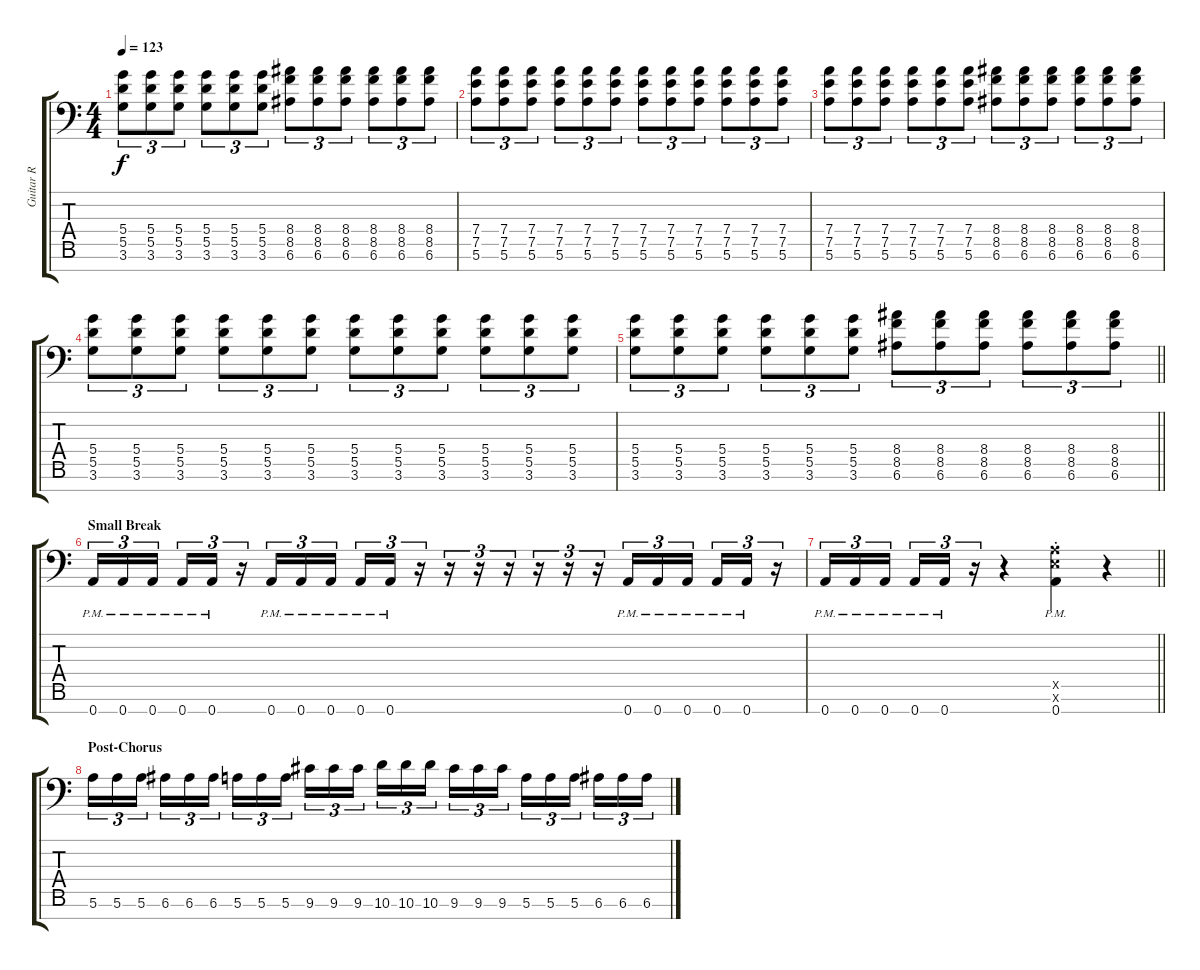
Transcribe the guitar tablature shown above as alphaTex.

\track ("Guitar R" "Guitar R") {instrument overdrivenguitar}
\staff {score tabs}
\tuning (E4 B3 G3 D3 A2 E2 A1) {hide}
\ts (4 4)
\tempo 123
\clef f4
\ks c
(5.4 5.5 3.6).8{tu (3 2) dy f} (5.4 5.5 3.6).8{tu (3 2)} (5.4 5.5 3.6).8{tu (3 2)} (5.4 5.5 3.6).8{tu (3 2)} (5.4 5.5 3.6).8{tu (3 2)} (5.4 5.5 3.6).8{tu (3 2)} (8.4 8.5 6.6).8{tu (3 2)} (8.4 8.5 6.6).8{tu (3 2)} (8.4 8.5 6.6).8{tu (3 2)} (8.4 8.5 6.6).8{tu (3 2)} (8.4 8.5 6.6).8{tu (3 2)} (8.4 8.5 6.6).8{tu (3 2)} |
(7.4 7.5 5.6).8{tu (3 2)} (7.4 7.5 5.6).8{tu (3 2)} (7.4 7.5 5.6).8{tu (3 2)} (7.4 7.5 5.6).8{tu (3 2)} (7.4 7.5 5.6).8{tu (3 2)} (7.4 7.5 5.6).8{tu (3 2)} (7.4 7.5 5.6).8{tu (3 2)} (7.4 7.5 5.6).8{tu (3 2)} (7.4 7.5 5.6).8{tu (3 2)} (7.4 7.5 5.6).8{tu (3 2)} (7.4 7.5 5.6).8{tu (3 2)} (7.4 7.5 5.6).8{tu (3 2)} |
(7.4 7.5 5.6).8{tu (3 2)} (7.4 7.5 5.6).8{tu (3 2)} (7.4 7.5 5.6).8{tu (3 2)} (7.4 7.5 5.6).8{tu (3 2)} (7.4 7.5 5.6).8{tu (3 2)} (7.4 7.5 5.6).8{tu (3 2)} (8.4 8.5 6.6).8{tu (3 2)} (8.4 8.5 6.6).8{tu (3 2)} (8.4 8.5 6.6).8{tu (3 2)} (8.4 8.5 6.6).8{tu (3 2)} (8.4 8.5 6.6).8{tu (3 2)} (8.4 8.5 6.6).8{tu (3 2)} |
(5.4 5.5 3.6).8{tu (3 2)} (5.4 5.5 3.6).8{tu (3 2)} (5.4 5.5 3.6).8{tu (3 2)} (5.4 5.5 3.6).8{tu (3 2)} (5.4 5.5 3.6).8{tu (3 2)} (5.4 5.5 3.6).8{tu (3 2)} (5.4 5.5 3.6).8{tu (3 2)} (5.4 5.5 3.6).8{tu (3 2)} (5.4 5.5 3.6).8{tu (3 2)} (5.4 5.5 3.6).8{tu (3 2)} (5.4 5.5 3.6).8{tu (3 2)} (5.4 5.5 3.6).8{tu (3 2)} |
\barLineRight lightlight
(5.4 5.5 3.6).8{tu (3 2)} (5.4 5.5 3.6).8{tu (3 2)} (5.4 5.5 3.6).8{tu (3 2)} (5.4 5.5 3.6).8{tu (3 2)} (5.4 5.5 3.6).8{tu (3 2)} (5.4 5.5 3.6).8{tu (3 2)} (8.4 8.5 6.6).8{tu (3 2)} (8.4 8.5 6.6).8{tu (3 2)} (8.4 8.5 6.6).8{tu (3 2)} (8.4 8.5 6.6).8{tu (3 2)} (8.4 8.5 6.6).8{tu (3 2)} (8.4 8.5 6.6).8{tu (3 2)} |
\section ("" "Small Break")
0.7{pm}.16{tu (3 2)} 0.7{pm}.16{tu (3 2)} 0.7{pm}.16{tu (3 2) beam splitsecondary} 0.7{pm}.16{tu (3 2)} 0.7{pm}.16{tu (3 2)} r.16{tu (3 2)} 0.7{pm}.16{tu (3 2)} 0.7{pm}.16{tu (3 2)} 0.7{pm}.16{tu (3 2) beam splitsecondary} 0.7{pm}.16{tu (3 2)} 0.7{pm}.16{tu (3 2)} r.16{tu (3 2)} r.16{tu (3 2)} r.16{tu (3 2)} r.16{tu (3 2)} r.16{tu (3 2)} r.16{tu (3 2)} r.16{tu (3 2)} 0.7{pm}.16{tu (3 2)} 0.7{pm}.16{tu (3 2)} 0.7{pm}.16{tu (3 2) beam splitsecondary} 0.7{pm}.16{tu (3 2)} 0.7{pm}.16{tu (3 2)} r.16{tu (3 2)} |
\barLineRight lightlight
0.7{pm}.16{tu (3 2)} 0.7{pm}.16{tu (3 2)} 0.7{pm}.16{tu (3 2) beam splitsecondary} 0.7{pm}.16{tu (3 2)} 0.7{pm}.16{tu (3 2)} r.16{tu (3 2)} r.4 (0.5{pm x} 0.6{pm x} 0.7{pm st}).4 r.4 |
\section ("" "Post-Chorus")
5.6.16{tu (3 2)} 5.6.16{tu (3 2)} 5.6.16{tu (3 2) beam splitsecondary} 6.6.16{tu (3 2)} 6.6.16{tu (3 2)} 6.6.16{tu (3 2)} 5.6.16{tu (3 2)} 5.6.16{tu (3 2)} 5.6.16{tu (3 2) beam splitsecondary} 9.6.16{tu (3 2)} 9.6.16{tu (3 2)} 9.6.16{tu (3 2)} 10.6.16{tu (3 2)} 10.6.16{tu (3 2)} 10.6.16{tu (3 2) beam splitsecondary} 9.6.16{tu (3 2)} 9.6.16{tu (3 2)} 9.6.16{tu (3 2)} 5.6.16{tu (3 2)} 5.6.16{tu (3 2)} 5.6.16{tu (3 2) beam splitsecondary} 6.6.16{tu (3 2)} 6.6.16{tu (3 2)} 6.6.16{tu (3 2)}
